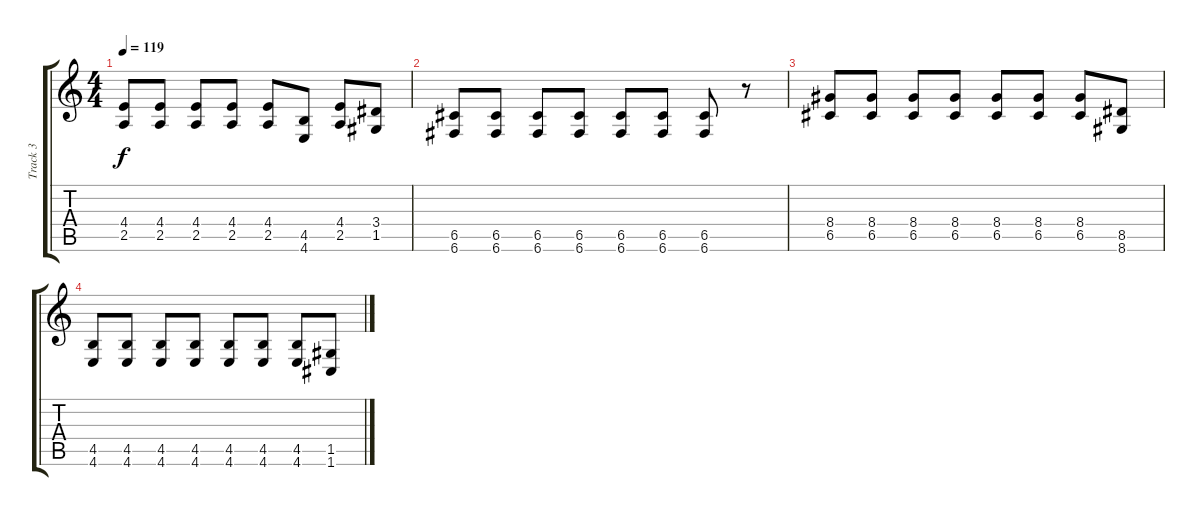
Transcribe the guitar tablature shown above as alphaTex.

\track ("Track 3" "Track 3") {instrument distortionguitar}
\staff {score tabs}
\tuning (D4 A3 F3 C3 G2 C2) {hide}
\ts (4 4)
\tempo 119
\clef g2
\ks c
(4.4 2.5).8{dy f instrument distortionguitar} (4.4 2.5).8 (4.4 2.5).8 (4.4 2.5).8 (4.4 2.5).8 (4.5 4.6).8 (4.4 2.5).8 (3.4 1.5).8 |
(6.5 6.6).8 (6.5 6.6).8 (6.5 6.6).8 (6.5 6.6).8 (6.5 6.6).8 (6.5 6.6).8 (6.5 6.6).8 r.8 |
(8.4 6.5).8 (8.4 6.5).8 (8.4 6.5).8 (8.4 6.5).8 (8.4 6.5).8 (8.4 6.5).8 (8.4 6.5).8 (8.5 8.6).8 |
(4.5 4.6).8 (4.5 4.6).8 (4.5 4.6).8 (4.5 4.6).8 (4.5 4.6).8 (4.5 4.6).8 (4.5 4.6).8 (1.5 1.6).8
